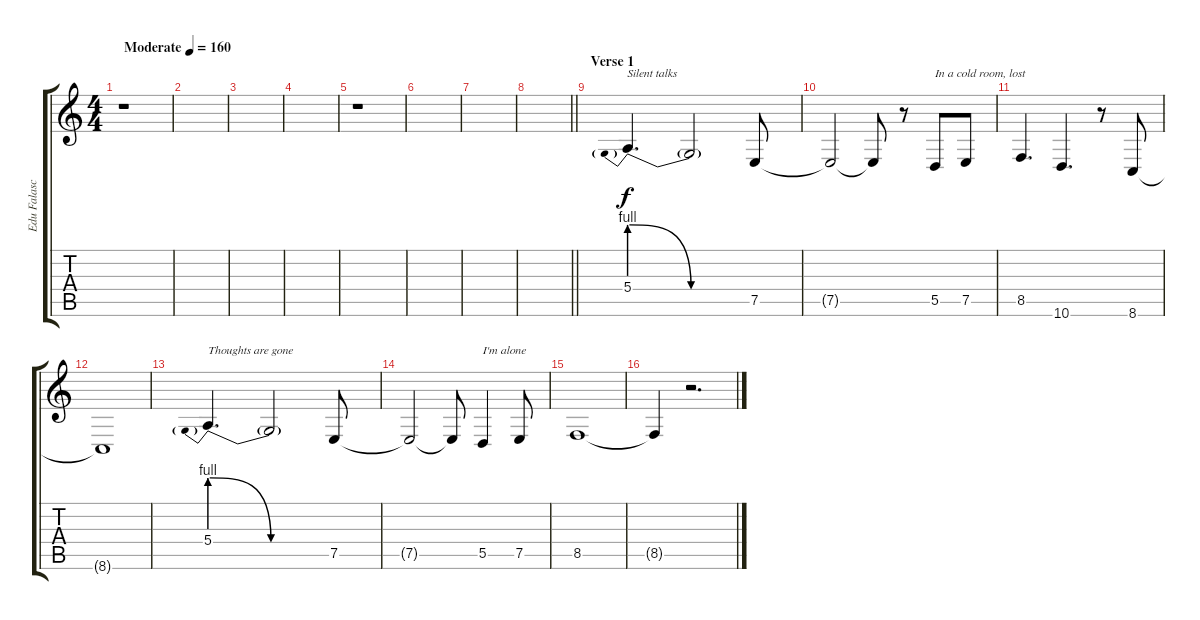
\track ("Edu Falaschi(Vocals)" "Edu Falasc") {instrument oboe}
\staff {score tabs}
\tuning (E4 B3 G3 D3 A2 E2) {hide}
\ts (4 4)
\tempo (160 "Moderate")
\clef g2
\ks c
r.1{dy f instrument oboe} |
|
|
|
r.1 |
|
|
\barLineRight lightlight
|
\section ("" "Verse 1")
5.4{be (prebendrelease 0 4 60 0)}.4{d txt "Silent talks"} 5.4{be (hold 0 0 60 0) t}.2 7.5.8 |
7.5{t}.2 7.5{t}.8 r.8 5.5.8{txt "In a cold room, lost"} 7.5.8 |
8.5.4{d} 10.6.4{d} r.8 8.6.8 |
8.6{t}.1 |
5.4{be (prebendrelease 0 4 60 0)}.4{d txt "Thoughts are gone"} 5.4{be (hold 0 0 60 0) t}.2 7.5.8 |
7.5{t}.2 7.5{t}.8 5.5.4{txt "I'm alone"} 7.5.8 |
8.5.1 |
8.5{t}.4 r.2{d}
